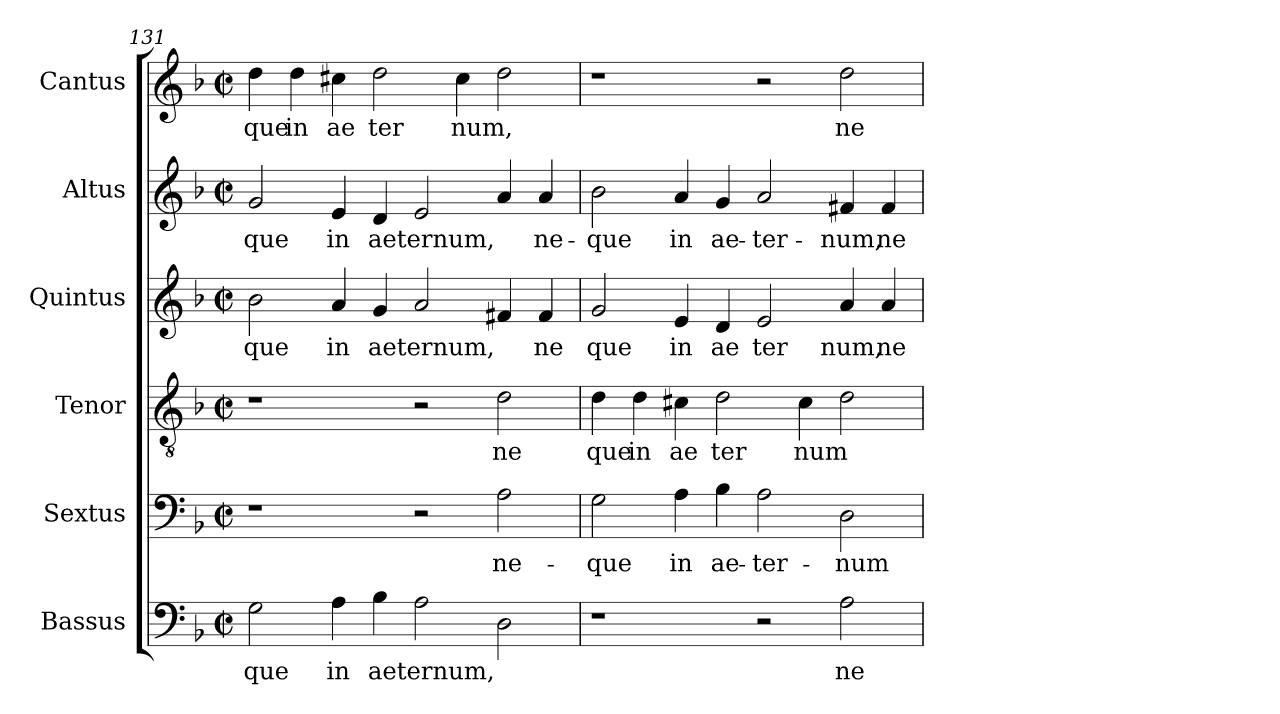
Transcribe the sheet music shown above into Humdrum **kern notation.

**kern	**text	**kern	**text	**kern	**text	**kern	**text	**kern	**text	**kern	**text
*part6	*part6	*part5	*part5	*part4	*part4	*part3	*part3	*part2	*part2	*part1	*part1
*staff6	*staff6	*staff5	*staff5	*staff4	*staff4	*staff3	*staff3	*staff2	*staff2	*staff1	*staff1
*I"Bassus	*	*I"Sextus	*	*I"Tenor	*	*I"Quintus	*	*I"Altus	*	*I"Cantus	*
*I'Bassus	*	*I'Sextus	*	*I'Tenor	*	*I'Quintus	*	*I'Altus	*	*I'Cantus	*
*clefF4	*	*clefF4	*	*clefGv2	*	*clefG2	*	*clefG2	*	*clefG2	*
*k[b-]	*	*k[b-]	*	*k[b-]	*	*k[b-]	*	*k[b-]	*	*k[b-]	*
*F:	*	*F:	*	*F:	*	*F:	*	*F:	*	*F:	*
*M2/2	*	*M2/2	*	*M2/2	*	*M2/2	*	*M2/2	*	*M2/2	*
*met(c|)	*	*met(c|)	*	*met(c|)	*	*met(c|)	*	*met(c|)	*	*met(c|)	*
=131	=131	=131	=131	=131	=131	=131	=131	=131	=131	=131	=131
!	!LO:LY:b:cj	!	!	!	!	!	!LO:LY:b:cj	!	!LO:LY:b:cj	!	!LO:LY:b:cj
2G\	que	1r	.	1r	.	2b-\	que	2g/	-que	4dd\	que
!	!	!	!	!	!	!	!	!	!	!	!LO:LY:b:cj
.	.	.	.	.	.	.	.	.	.	4dd\	in
!	!LO:LY:b:cj	!	!	!	!	!	!LO:LY:b:cj	!	!LO:LY:b:cj	!	!LO:LY:b:cj
4A\	in	.	.	.	.	4a/	in	4e/	in	4cc#X\	ae
!	!LO:LY:b:cj	!	!	!	!	!	!LO:LY:b:cj	!	!LO:LY:b:cj	!	!LO:LY:b:cj
4B-\	aeternum,	.	.	.	.	4g/	aeternum,	4d/	aeternum,	2dd\	ter
!	!LO:LY:b:cj	!	!	!	!	!	!LO:LY:b:cj	!	!LO:LY:b:cj	!	!
2A\	.	2r	.	2r	.	2a/	.	2e/	.	.	.
!	!	!	!	!	!	!	!	!	!	!	!LO:LY:b:cj
.	.	.	.	.	.	.	.	.	.	4cc#\	num,
!	!LO:LY:b:cj	!	!LO:LY:b:cj	!	!LO:LY:b:cj	!	!LO:LY:b:cj	!	!LO:LY:b:cj	!	!LO:LY:b:cj
2D\	.	2A\	ne-	2d\	ne	4f#X/	.	4a/	.	2dd\	.
!	!	!	!	!	!	!	!LO:LY:b:cj	!	!LO:LY:b:cj	!	!
.	.	.	.	.	.	4f#/	ne	4a/	ne-	.	.
!!LO:LB:g=z
=132	=132	=132	=132	=132	=132	=132	=132	=132	=132	=132	=132
!	!	!	!LO:LY:b:cj	!	!LO:LY:b:cj	!	!LO:LY:b:cj	!	!LO:LY:b:cj	!	!
1r	.	2G\	-que	4d\	que	2g/	que	2b-\	-que	1r	.
!	!	!	!	!	!LO:LY:b:cj	!	!	!	!	!	!
.	.	.	.	4d\	in	.	.	.	.	.	.
!	!	!	!LO:LY:b:cj	!	!LO:LY:b:cj	!	!LO:LY:b:cj	!	!LO:LY:b:cj	!	!
.	.	4A\	in	4c#X\	ae	4e/	in	4a/	in	.	.
!	!	!	!LO:LY:b:cj	!	!LO:LY:b:cj	!	!LO:LY:b:cj	!	!LO:LY:b:cj	!	!
.	.	4B-\	ae-	2d\	ter	4d/	ae	4g/	ae-	.	.
!	!	!	!LO:LY:b:cj	!	!	!	!LO:LY:b:cj	!	!LO:LY:b:cj	!	!
2r	.	2A\	-ter-	.	.	2e/	ter	2a/	-ter-	2r	.
!	!	!	!	!	!LO:LY:b:cj	!	!	!	!	!	!
.	.	.	.	4c#\	num	.	.	.	.	.	.
!	!LO:LY:b:cj	!	!LO:LY:b:cj	!	!LO:LY:b:cj	!	!LO:LY:b:cj	!	!LO:LY:b:cj	!	!LO:LY:b:cj
2A\	ne	2D\	-num	2d\	.	4a/	num,	4f#X/	-num,	2dd\	ne
!	!	!	!	!	!	!	!LO:LY:b:cj	!	!LO:LY:b:cj	!	!
.	.	.	.	.	.	4a/	ne	4f#/	ne-	.	.
=	=	=	=	=	=	=	=	=	=	=	=
*-	*-	*-	*-	*-	*-	*-	*-	*-	*-	*-	*-
